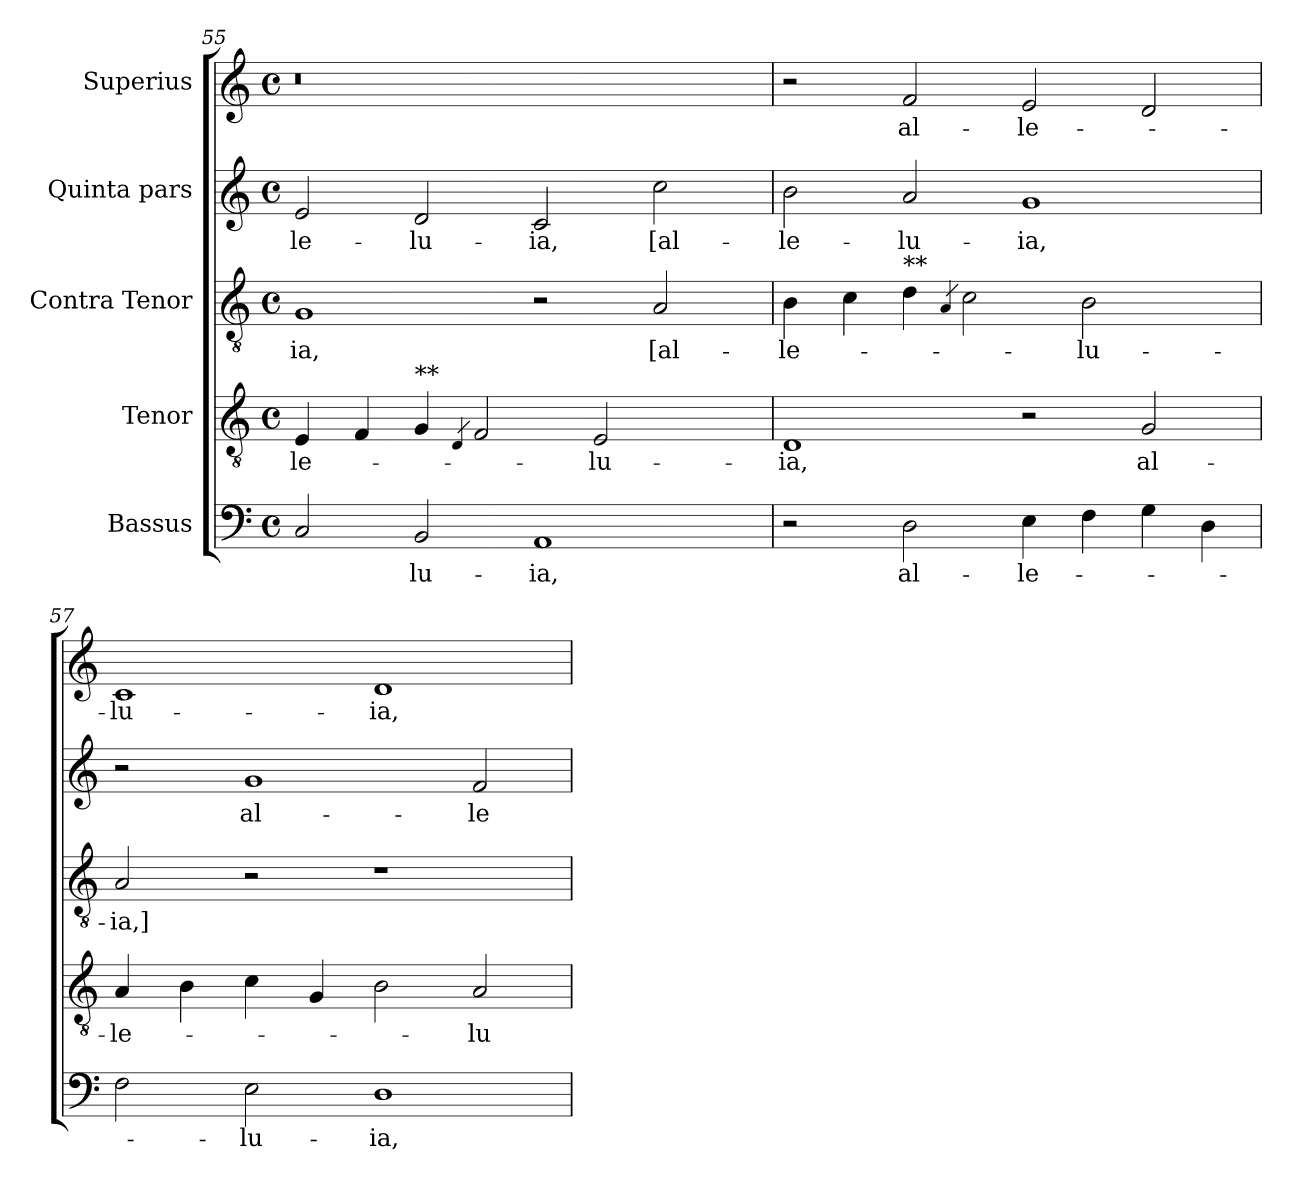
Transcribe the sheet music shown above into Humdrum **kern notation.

**kern	**text	**kern	**text	**kern	**text	**kern	**text	**kern	**text
*part5	*part5	*part4	*part4	*part3	*part3	*part2	*part2	*part1	*part1
*staff5	*staff5	*staff4	*staff4	*staff3	*staff3	*staff2	*staff2	*staff1	*staff1
*I"Bassus	*	*I"Tenor	*	*I"Contra Tenor	*	*I"Quinta pars	*	*I"Superius	*
*clefF4	*	*clefGv2	*	*clefGv2	*	*clefG2	*	*clefG2	*
*M4/4	*	*M4/4	*	*M4/4	*	*M4/4	*	*M4/4	*
*met(c)	*	*met(c)	*	*met(c)	*	*met(c)	*	*met(c)	*
=55	=55	=55	=55	=55	=55	=55	=55	=55	=55
!	!	!	!LO:LY:b:cj	!	!LO:LY:b:cj	!	!LO:LY:b:cj	!	!
2C/	.	4E/	-le-	1G	-ia,	2e/	-le-	0r	.
.	.	4F/	.	.	.	.	.	.	.
!	!	!LO:TX:a:t=**	!	!	!	!	!	!	!
!	!LO:LY:b:cj	!	!	!	!	!	!LO:LY:b:cj	!	!
2BB/	-lu-	4G/	.	.	.	2d/	-lu-	.	.
.	.	4qD/	.	.	.	.	.	.	.
.	.	2F/	.	.	.	.	.	.	.
!	!LO:LY:b:cj	!	!	!	!	!	!LO:LY:b:cj	!	!
1AA	-ia,	.	.	2r	.	2c/	-ia,	.	.
!	!	!	!LO:LY:b:cj	!	!	!	!	!	!
.	.	2E/	-lu-	.	.	.	.	.	.
!	!	!	!	!	!LO:LY:b:cj	!	!LO:LY:b:cj	!	!
.	.	.	.	2A/	[al-	2cc\	[al-	.	.
.	.	4ryy	.	.	.	.	.	.	.
!!LO:PB:g=z
=56	=56	=56	=56	=56	=56	=56	=56	=56	=56
!	!	!	!LO:LY:b:cj	!	!LO:LY:b:cj	!	!LO:LY:b:cj	!	!
2r	.	1D	-ia,	4B\	-le-	2b\	-le-	2r	.
.	.	.	.	4c\	.	.	.	.	.
!	!	!	!	!LO:TX:a:t=**	!	!	!	!	!
!	!LO:LY:b:cj	!	!	!	!	!	!LO:LY:b:cj	!	!LO:LY:b:cj
2D\	al-	.	.	4d\	.	2a/	-lu-	2f/	al-
.	.	.	.	4qA/	.	.	.	.	.
.	.	.	.	2c\	.	.	.	.	.
!	!LO:LY:b:cj	!	!	!	!	!	!LO:LY:b:cj	!	!LO:LY:b:cj
4E\	-le-	2r	.	.	.	1g	-ia,	2e/	-le-
!	!	!	!	!	!LO:LY:b:cj	!	!	!	!
4F\	.	.	.	2B\	-lu-	.	.	.	.
!	!	!	!LO:LY:b:cj	!	!	!	!	!	!
4G\	.	2G/	al-	.	.	.	.	2d/	.
4D\	.	.	.	4ryy	.	.	.	.	.
=57	=57	=57	=57	=57	=57	=57	=57	=57	=57
!	!	!	!LO:LY:b:cj	!	!LO:LY:b:cj	!	!	!	!LO:LY:b:cj
2F\	.	4A/	-le-	2A/	-ia,]	2r	.	1c	-lu-
.	.	4B\	.	.	.	.	.	.	.
!	!LO:LY:b:cj	!	!	!	!	!	!LO:LY:b:cj	!	!
2E\	-lu-	4c\	.	2r	.	1g	al-	.	.
.	.	4G/	.	.	.	.	.	.	.
!	!LO:LY:b:cj	!	!	!	!	!	!	!	!LO:LY:b:cj
1D	-ia,	2B\	.	1r	.	.	.	1d	-ia,
!	!	!	!LO:LY:b:cj	!	!	!	!LO:LY:b:cj	!	!
.	.	2A/	-lu-	.	.	2f/	-le-	.	.
=	=	=	=	=	=	=	=	=	=
*-	*-	*-	*-	*-	*-	*-	*-	*-	*-
